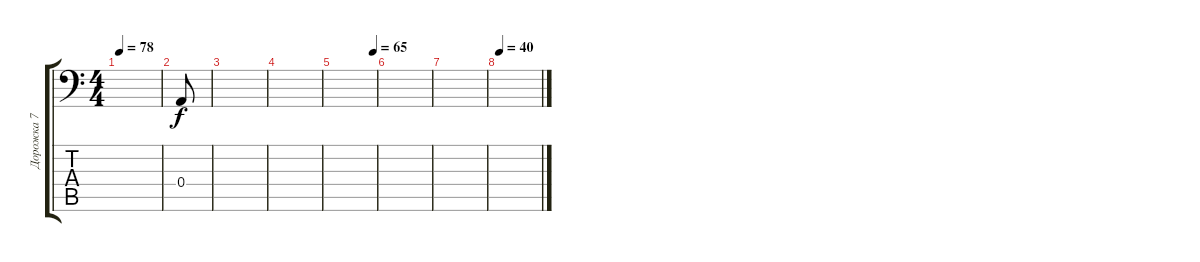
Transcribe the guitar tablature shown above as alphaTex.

\track ("Дорожка 7" "Дорожка 7") {instrument altosax}
\staff {score tabs}
\tuning (B3 Gb3 D3 A2 E2 A1) {hide}
\ts (4 4)
\tempo 78
\clef f4
\ks c
|
0.4.8 |
|
|
\tempo (65 0.9375)
|
|
|
\tempo 40
